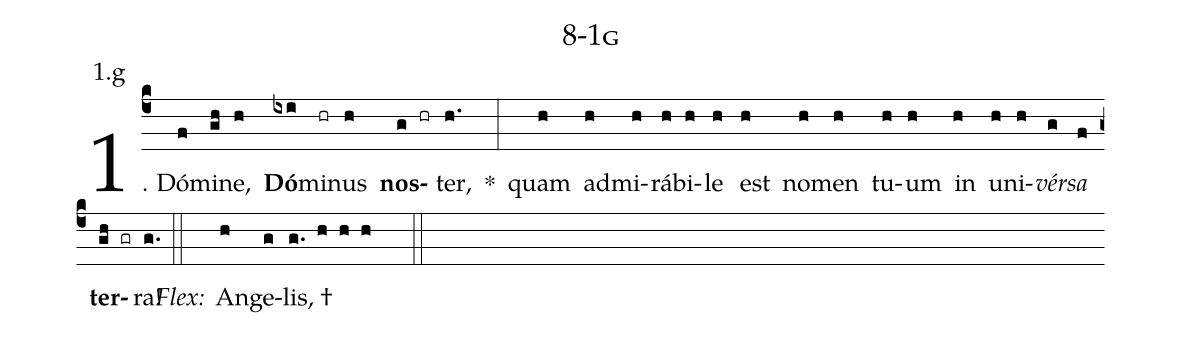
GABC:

name: 8-1g;
annotation: 1.g;
%%
(c4)1. Dó(f)mi(gh)ne,(h) <b>Dó</b>(ixi)mi(hr)nus(h) <b>nos</b>(g hr)ter,(h.) *(:) quam(h) ad(h)mi(h)rá(h)bi(h)le(h) est(h) no(h)men(h) tu(h)um(h) in(h) u(h)ni(h)<i>vér</i>(g)<i>sa</i>(f) <b>ter</b>(gh gr)ra!(g.) (::)
<i>Flex:</i>()  An(h)ge(g)lis, †(g. h h h  ::)
